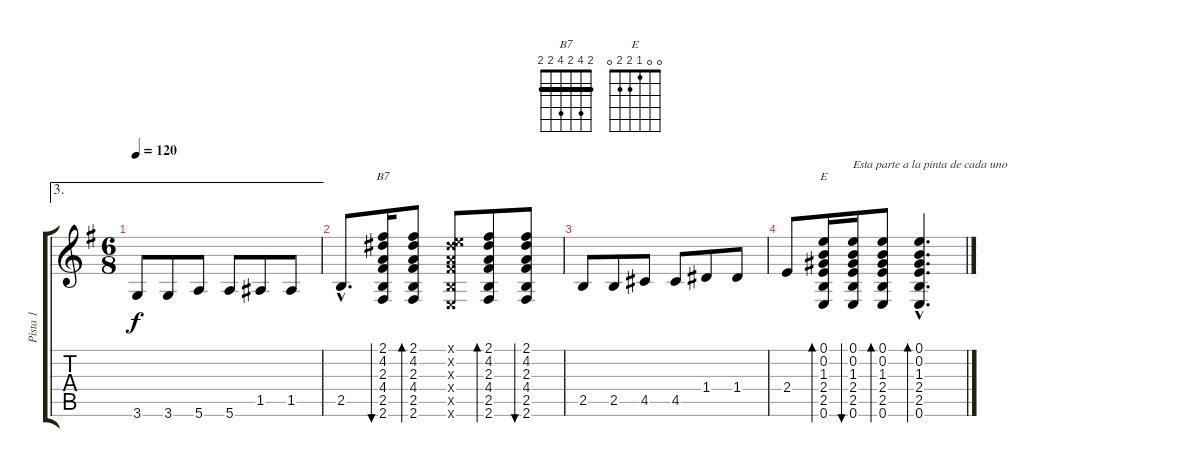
\track ("Pista 1" "Pista 1") {instrument acousticguitarnylon}
\staff {score tabs}
\tuning (E4 B3 G3 D3 A2 E2) {hide}
\chord ("B7" 2 4 2 4 2 2) {barre 2}
\chord ("E" 0 0 1 2 2 0)
\ae 3
\ts (6 8)
\tempo 120
\clef g2
\ks g
3.6.8{dy f} 3.6.8 5.6.8 5.6.8 1.5.8 1.5.8 |
2.5{hac}.8{d} (2.1 4.2 2.3 4.4 2.5 2.6).16{bu 30 ch "B7"} (2.1 4.2 2.3 4.4 2.5 2.6).8{bd 30} (0.1{x} 4.2{x} 2.3{x} 4.4{x} 2.5{x} 0.6{x}).8 (2.1 4.2 2.3 4.4 2.5 2.6).8{bd 30} (2.1 4.2 2.3 4.4 2.5 2.6).8{bu 30} |
2.5.8 2.5.8 4.5.8 4.5.8 1.4.8 1.4.8 |
2.4.8 (0.1 0.2 1.3 2.4 2.5 0.6).16{bd 30 ch "E"} (0.1 0.2 1.3 2.4 2.5 0.6).16{bu 30 txt "Esta parte a la pinta de cada uno"} (0.1 0.2 1.3 2.4 2.5 0.6).8{bd 30} (0.1{hac} 0.2{hac} 1.3{hac} 2.4{hac} 2.5{hac} 0.6{hac}).4{d bd 60}
